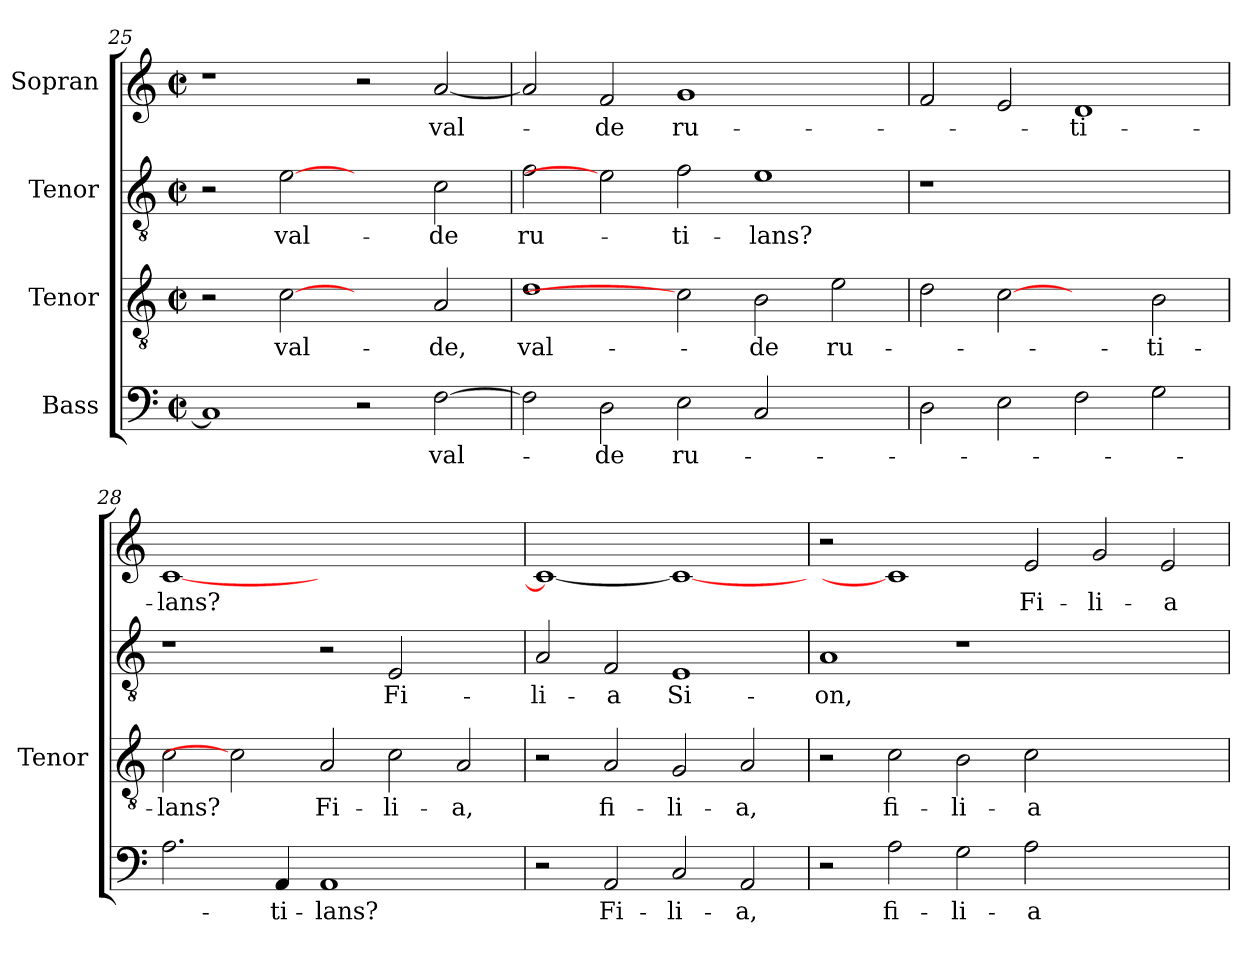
**kern	**text	**kern	**text	**kern	**text	**kern	**text
*part4	*part4	*part3	*part3	*part2	*part2	*part1	*part1
*staff4	*staff4	*staff3	*staff3	*staff2	*staff2	*staff1	*staff1
*I"Bass	*	*I"Tenor	*	*I"Tenor	*	*I"Sopran	*
*	*	*I'Tenor	*	*	*	*	*
!!LO:LB:g=z
*clefF4	*	*clefGv2	*	*clefGv2	*	*clefG2	*
*	*	*ITrd7c12	*	*ITrd7c12	*	*	*
*k[]	*	*k[]	*	*k[]	*	*k[]	*
*M2/2	*	*M2/2	*	*M2/2	*	*M2/2	*
*met(c|)	*	*met(c|)	*	*met(c|)	*	*met(c|)	*
=25	=25	=25	=25	=25	=25	=25	=25
1Ci]	.	2r	.	2r	.	1r	.
!	!	!	!LO:LY:b:color=#000000	!	!	!	!
!	!	!	!	!	!LO:LY:b:color=#000000	!	!
.	.	[2Ci	val-	[2Ei	val-	.	.
2r	.	2ryy	.	2ryy	.	2r	.
!	!LO:LY:b:color=#000000	!	!	!	!	!	!
!	!	!	!LO:LY:b:color=#000000	!	!	!	!
!	!	!	!	!	!LO:LY:b:color=#000000	!	!
!	!	!	!	!	!	!	!LO:LY:b:color=#000000
[>2Fi\	val-	2AAi/	-de,	2Ci\	-de	[<2ai/	val-
=26	=26	=26	=26	=26	=26	=26	=26
!	!	!	!LO:LY:b:color=#000000	!	!	!	!
!	!	!	!	!	!LO:LY:b:color=#000000	!	!
2Fi\]	.	1Di	val-	2Fi\	ru-	2ai/]	.
!	!LO:LY:b:color=#000000	!	!	!	!	!	!
!	!	!	!	!	!	!	!LO:LY:b:color=#000000
2Di\	-de	.	.	2Ei]	.	2fi/	-de
!	!LO:LY:b:color=#000000	!	!	!	!	!	!
!	!	!	!	!	!LO:LY:b:color=#000000	!	!
!	!	!	!	!	!	!	!LO:LY:b:color=#000000
2Ei\	ru-	2Ci]	.	2Fi\	-ti-	1gi	ru-
!	!	!	!LO:LY:b:color=#000000	!	!	!	!
!	!	!	!	!	!LO:LY:b:color=#000000	!	!
2Ci/	.	2BBi\	-de	1Ei	-lans?	.	.
!	!	!	!LO:LY:b:color=#000000	!	!	!	!
2ryy	.	2Ei\	ru-	.	.	2ryy	.
=27	=27	=27	=27	=27	=27	=27	=27
!	!	!	!	!LO:N:vis=1	!	!	!
2Di\	.	2Di\	.	1r	.	2fi/	.
2Ei\	.	[2Ci	.	.	.	2ei/	.
!	!	!	!	!	!	!	!LO:LY:b:color=#000000
2Fi\	.	2ryy	.	1ryy	.	1di	-ti-
!	!	!	!LO:LY:b:color=#000000	!	!	!	!
2Gi\	.	2BBi\	-ti-	.	.	.	.
=28	=28	=28	=28	=28	=28	=28	=28
!	!	!	!LO:LY:b:color=#000000	!	!	!	!
!	!	!	!	!	!	!	!LO:LY:b:color=#000000
2.Ai\	.	2Ci\	-lans?	1r	.	[<1ci	-lans?
.	.	2Ci]	.	.	.	.	.
!	!LO:LY:b:color=#000000	!	!	!	!	!	!
4AAi/	-ti-	.	.	.	.	.	.
!	!LO:LY:b:color=#000000	!	!	!	!	!	!
!	!	!	!LO:LY:b:color=#000000	!	!	!	!
1AAi	-lans?	2AAi/	Fi-	2r	.	1.ryy	.
!	!	!	!LO:LY:b:color=#000000	!	!	!	!
!	!	!	!	!	!LO:LY:b:color=#000000	!	!
.	.	2Ci\	-li-	2EEi/	Fi-	.	.
!	!	!	!LO:LY:b:color=#000000	!	!	!	!
2ryy	.	2AAi/	-a,	2ryy	.	.	.
=29	=29	=29	=29	=29	=29	=29	=29
!	!	!	!	!	!LO:LY:b:color=#000000	!	!
2r	.	2r	.	2AAi/	-li-	1ci_<	.
!	!LO:LY:b:color=#000000	!	!	!	!	!	!
!	!	!	!LO:LY:b:color=#000000	!	!	!	!
!	!	!	!	!	!LO:LY:b:color=#000000	!	!
2AAi/	Fi-	2AAi/	fi-	2FFi/	-a	.	.
!	!LO:LY:b:color=#000000	!	!	!	!	!	!
!	!	!	!LO:LY:b:color=#000000	!	!	!	!
!	!	!	!	!	!LO:LY:b:color=#000000	!	!
2Ci/	-li-	2GGi/	-li-	1EEi	Si-	1ci_	.
!	!LO:LY:b:color=#000000	!	!	!	!	!	!
!	!	!	!LO:LY:b:color=#000000	!	!	!	!
2AAi/	-a,	2AAi/	-a,	.	.	.	.
=30	=30	=30	=30	=30	=30	=30	=30
!	!	!	!	!	!LO:LY:b:color=#000000	!	!
2r	.	2r	.	1AAi	-on,	2r	.
!	!LO:LY:b:color=#000000	!	!	!	!	!	!
!	!	!	!LO:LY:b:color=#000000	!	!	!	!
2Ai\	fi-	2Ci\	fi-	.	.	1ci]	.
!	!LO:LY:b:color=#000000	!	!	!	!	!	!
!	!	!	!LO:LY:b:color=#000000	!	!	!	!
2Gi\	-li-	2BBi\	-li-	1r	.	.	.
!	!LO:LY:b:color=#000000	!	!	!	!	!	!
!	!	!	!LO:LY:b:color=#000000	!	!	!	!
!	!	!	!	!	!	!	!LO:LY:b:color=#000000
2Ai\	-a	2Ci\	-a	.	.	2ei/	Fi-
!	!	!	!	!	!	!	!LO:LY:b:color=#000000
1ryy	.	1ryy	.	1ryy	.	2gi/	-li-
!	!	!	!	!	!	!	!LO:LY:b:color=#000000
.	.	.	.	.	.	2ei/	-a
=	=	=	=	=	=	=	=
*-	*-	*-	*-	*-	*-	*-	*-
